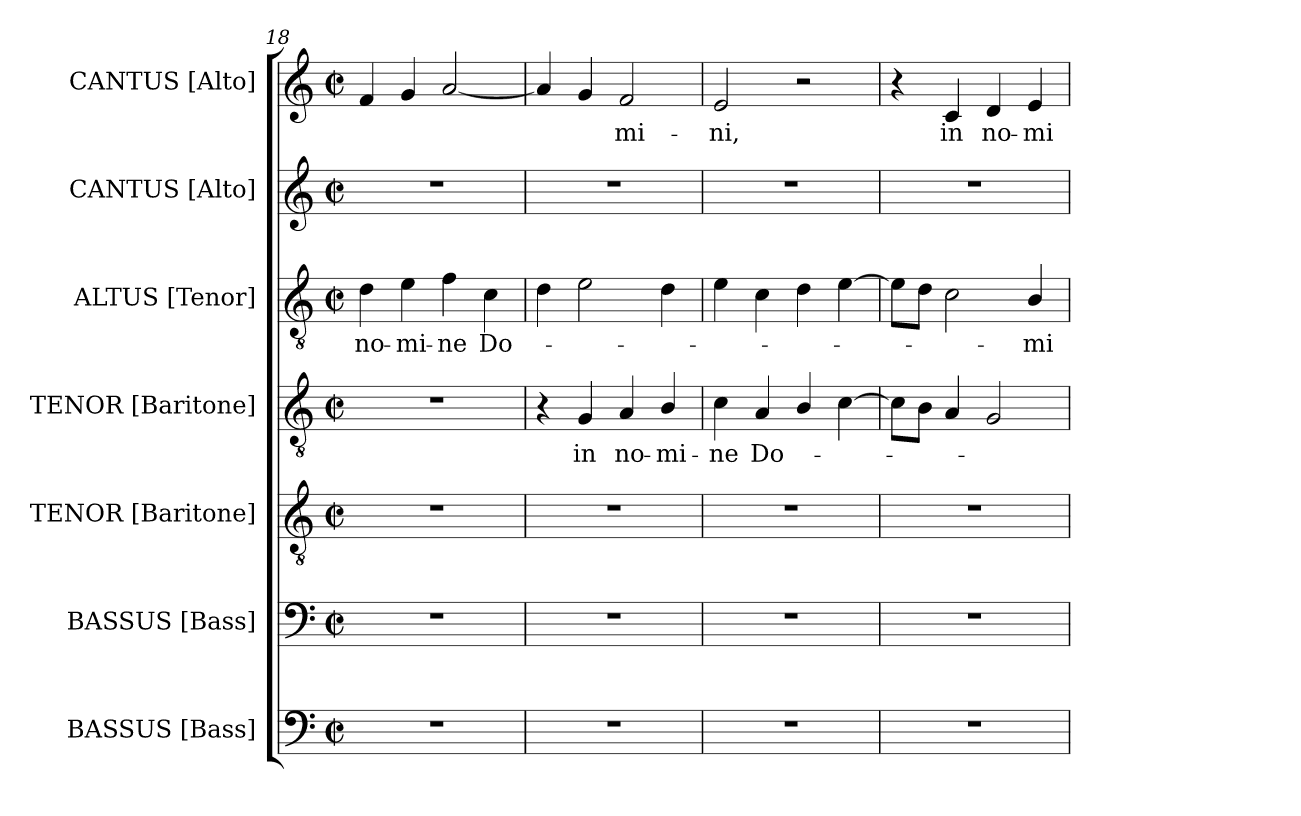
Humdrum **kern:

**kern	**kern	**kern	**kern	**text	**kern	**text	**kern	**kern	**text
*part7	*part6	*part5	*part4	*part4	*part3	*part3	*part2	*part1	*part1
*staff7	*staff6	*staff5	*staff4	*staff4	*staff3	*staff3	*staff2	*staff1	*staff1
*I"BASSUS [Bass]	*I"BASSUS [Bass]	*I"TENOR [Baritone]	*I"TENOR [Baritone]	*	*I"ALTUS [Tenor]	*	*I"CANTUS [Alto]	*I"CANTUS [Alto]	*
*I'B.	*I'B.	*I'Bar.	*I'Bar.	*	*I'T.	*	*I'A.	*I'A.	*
*clefF4	*clefF4	*clefGv2	*clefGv2	*	*clefGv2	*	*clefG2	*clefG2	*
*	*	*ITrd7c12	*ITrd7c12	*	*ITrd7c12	*	*	*	*
*k[]	*k[]	*k[]	*k[]	*	*k[]	*	*k[]	*k[]	*
*C:	*C:	*C:	*C:	*	*C:	*	*C:	*C:	*
*M2/2	*M2/2	*M2/2	*M2/2	*	*M2/2	*	*M2/2	*M2/2	*
*met(c|)	*met(c|)	*met(c|)	*met(c|)	*	*met(c|)	*	*met(c|)	*met(c|)	*
=18	=18	=18	=18	=18	=18	=18	=18	=18	=18
!	!	!	!	!	!	!LO:LY:b:color=#000000	!	!	!
1r	1r	1r	1r	.	4Di\	no-	1r	4fi/	.
!	!	!	!	!	!	!LO:LY:b:color=#000000	!	!	!
.	.	.	.	.	4Ei\	-mi-	.	4gi/	.
!	!	!	!	!	!	!LO:LY:b:color=#000000	!	!	!
.	.	.	.	.	4Fi\	-ne	.	[<2ai/	.
!	!	!	!	!	!	!LO:LY:b:color=#000000	!	!	!
.	.	.	.	.	4Ci\	Do-	.	.	.
!!LO:LB:g=z
=19	=19	=19	=19	=19	=19	=19	=19	=19	=19
1r	1r	1r	4r	.	4Di\	.	1r	4ai/]	.
!	!	!	!	!LO:LY:b:color=#000000	!	!	!	!	!
.	.	.	4GGi/	in	2Ei\	.	.	4gi/	.
!	!	!	!	!LO:LY:b:color=#000000	!	!	!	!	!
!	!	!	!	!	!	!	!	!	!LO:LY:b:color=#000000
.	.	.	4AAi/	no-	.	.	.	2fi/	-mi-
!	!	!	!	!LO:LY:b:color=#000000	!	!	!	!	!
.	.	.	4BBi/	-mi-	4Di\	.	.	.	.
=20	=20	=20	=20	=20	=20	=20	=20	=20	=20
!	!	!	!	!LO:LY:b:color=#000000	!	!	!	!	!
!	!	!	!	!	!	!	!	!	!LO:LY:b:color=#000000
1r	1r	1r	4Ci\	-ne	4Ei\	.	1r	2ei/	-ni,
!	!	!	!	!LO:LY:b:color=#000000	!	!	!	!	!
.	.	.	4AAi/	Do-	4Ci\	.	.	.	.
.	.	.	4BBi/	.	4Di\	.	.	2r	.
.	.	.	[>4Ci\	.	[>4Ei\	.	.	.	.
=21	=21	=21	=21	=21	=21	=21	=21	=21	=21
1r	1r	1r	8Ci\L]	.	8Ei\L]	.	1r	4r	.
.	.	.	8BBi\J	.	8Di\J	.	.	.	.
!	!	!	!	!	!	!	!	!	!LO:LY:b:color=#000000
.	.	.	4AAi/	.	2Ci\	.	.	4ci/	in
!	!	!	!	!	!	!	!	!	!LO:LY:b:color=#000000
.	.	.	2GGi/	.	.	.	.	4di/	no-
!	!	!	!	!	!	!LO:LY:b:color=#000000	!	!	!
!	!	!	!	!	!	!	!	!	!LO:LY:b:color=#000000
.	.	.	.	.	4BBi/	-mi-	.	4ei/	-mi-
=	=	=	=	=	=	=	=	=	=
*-	*-	*-	*-	*-	*-	*-	*-	*-	*-
